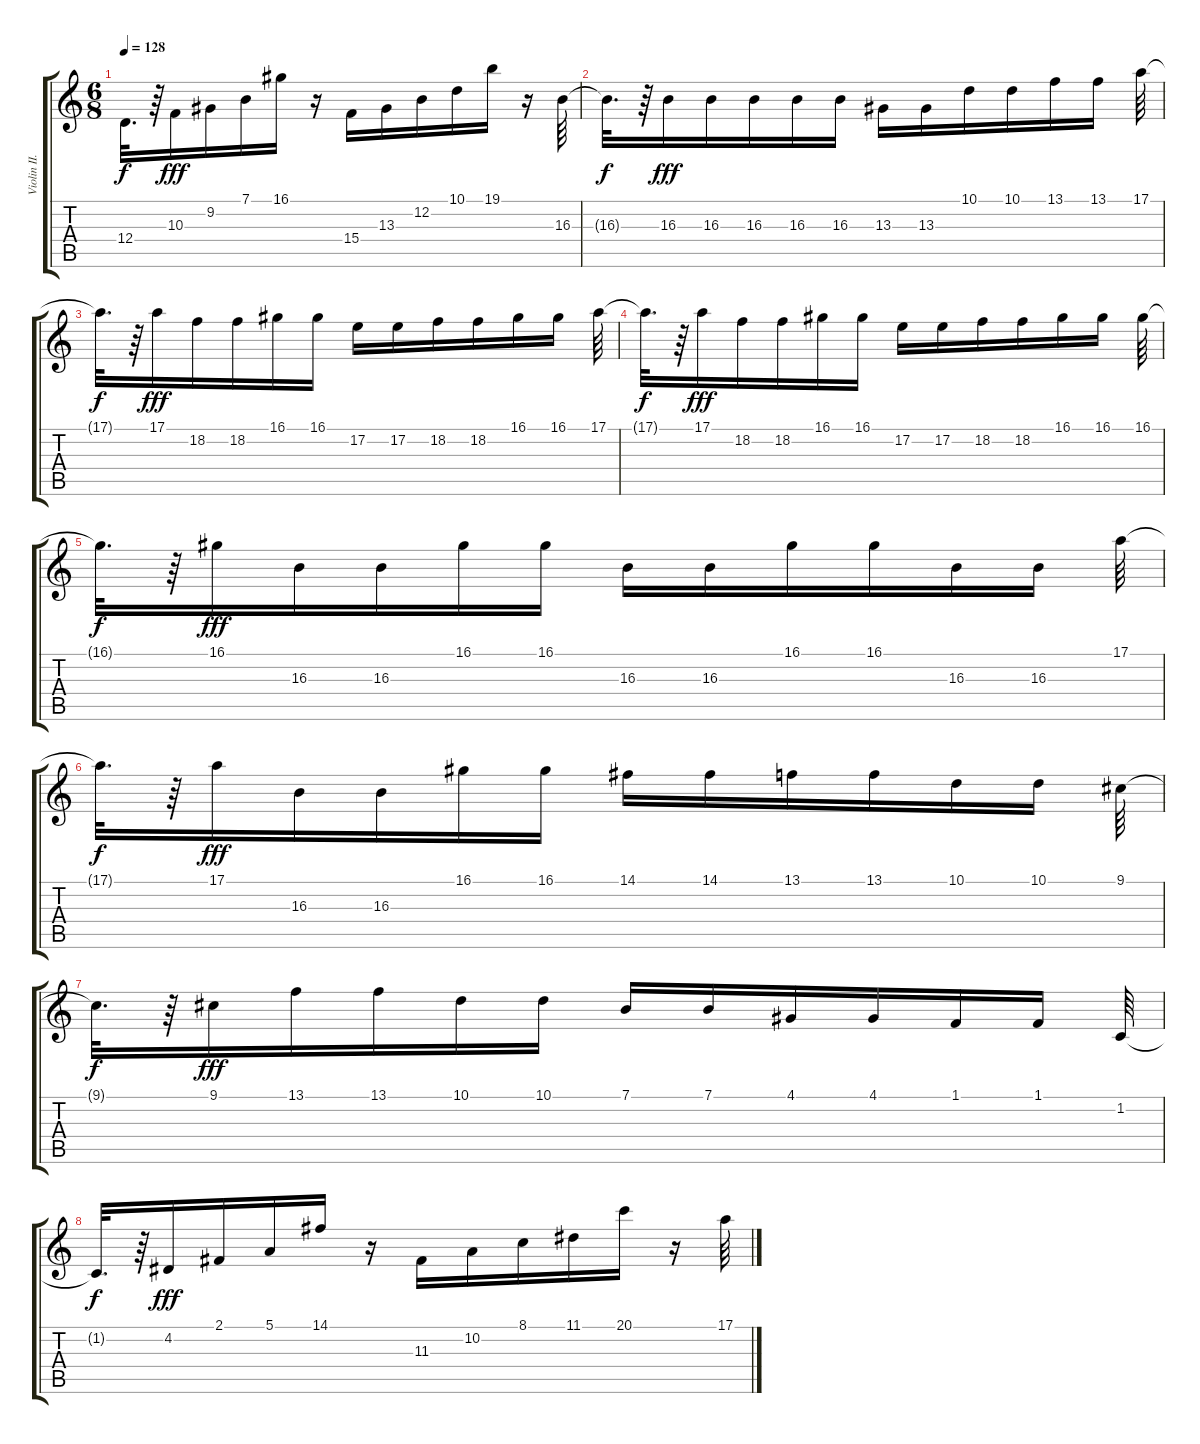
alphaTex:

\track ("Violin II." "Violin II.") {instrument pizzicatostrings}
\staff {score tabs}
\tuning (E4 B3 G3 D3 A2 E2) {hide}
\ts (6 8)
\tempo 128
\clef g2
\ks c
12.4{t}.32{d dy f} r.64 10.3.16{dy fff} 9.2.16 7.1.16 16.1.16 r.16 15.4.16 13.3.16 12.2.16 10.1.16 19.1.16 r.16 16.3.64 |
16.3{t}.32{d dy f} r.64 16.3.16{dy fff} 16.3.16 16.3.16 16.3.16 16.3.16 13.3.16 13.3.16 10.1.16 10.1.16 13.1.16 13.1.16 17.1.64 |
17.1{t}.32{d dy f} r.64 17.1.16{dy fff} 18.2.16 18.2.16 16.1.16 16.1.16 17.2.16 17.2.16 18.2.16 18.2.16 16.1.16 16.1.16 17.1.64 |
17.1{t}.32{d dy f} r.64 17.1.16{dy fff} 18.2.16 18.2.16 16.1.16 16.1.16 17.2.16 17.2.16 18.2.16 18.2.16 16.1.16 16.1.16 16.1.64 |
16.1{t}.32{d dy f} r.64 16.1.16{dy fff} 16.3.16 16.3.16 16.1.16 16.1.16 16.3.16 16.3.16 16.1.16 16.1.16 16.3.16 16.3.16 17.1.64 |
17.1{t}.32{d dy f} r.64 17.1.16{dy fff} 16.3.16 16.3.16 16.1.16 16.1.16 14.1.16 14.1.16 13.1.16 13.1.16 10.1.16 10.1.16 9.1.64 |
9.1{t}.32{d dy f} r.64 9.1.16{dy fff} 13.1.16 13.1.16 10.1.16 10.1.16 7.1.16 7.1.16 4.1.16 4.1.16 1.1.16 1.1.16 1.2.64 |
1.2{t}.32{d dy f} r.64 4.2.16{dy fff} 2.1.16 5.1.16 14.1.16 r.16 11.3.16 10.2.16 8.1.16 11.1.16 20.1.16 r.16 17.1.64
